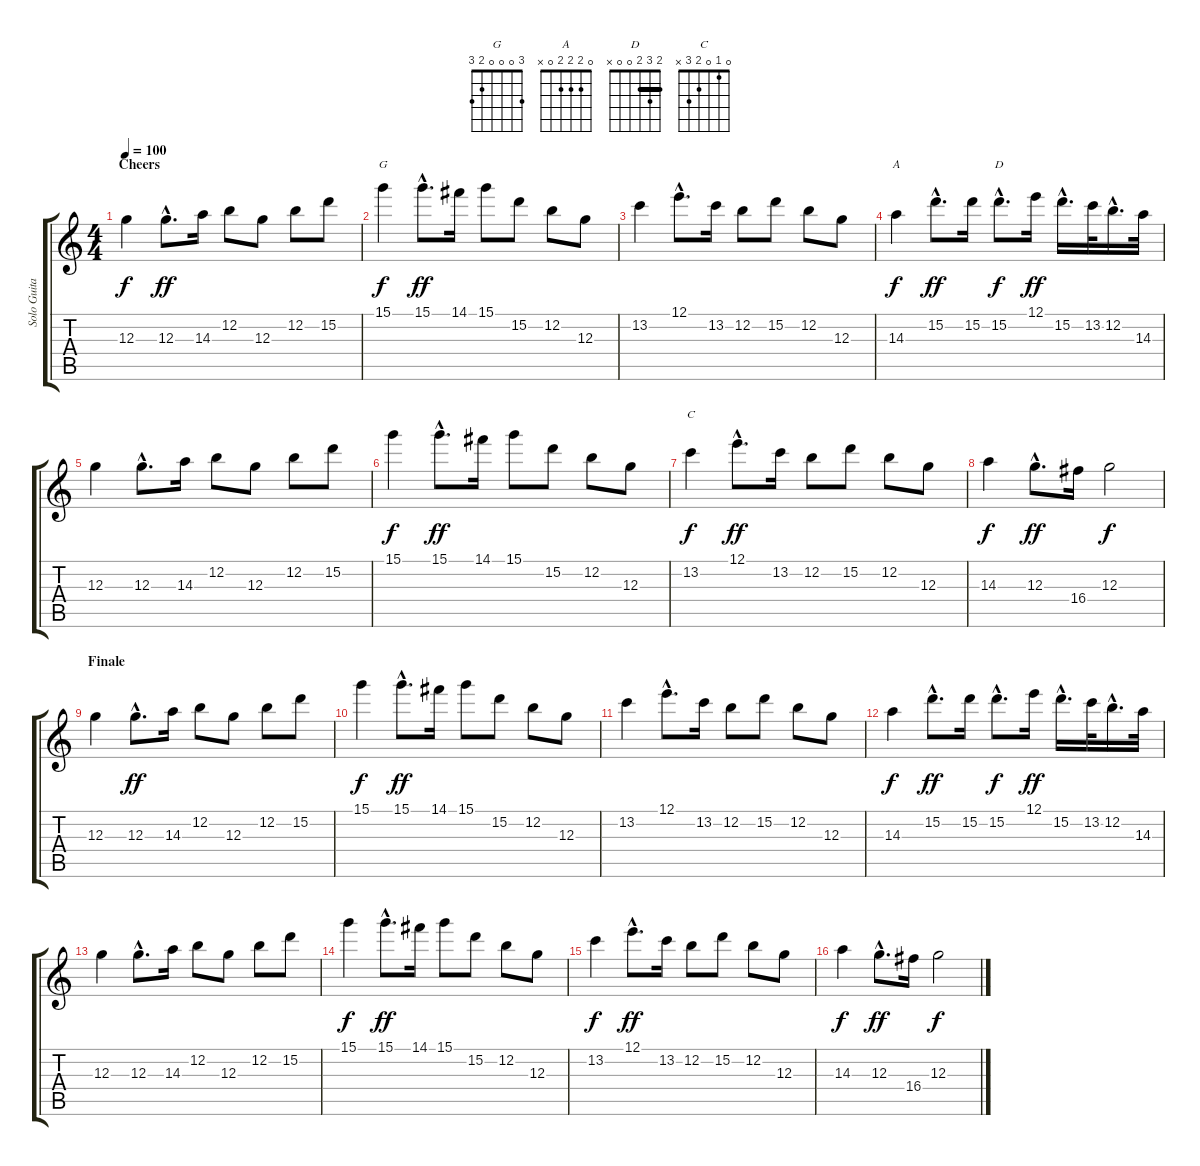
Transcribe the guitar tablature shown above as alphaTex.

\track ("Solo Guitar" "Solo Guita") {instrument distortionguitar}
\staff {score tabs}
\tuning (E4 B3 G3 D3 A2 E2) {hide}
\chord ("G" 3 0 0 0 2 3)
\chord ("A" 0 2 2 2 0 x)
\chord ("D" 2 3 2 0 0 x) {barre 2}
\chord ("C" 0 1 0 2 3 x)
\ts (4 4)
\section ("" "Cheers")
\tempo 100
\clef g2
\ks c
12.3.4{dy f} 12.3{hac}.8{d dy ff} 14.3.16 12.2.8 12.3.8 12.2.8 15.2.8 |
15.1.4{ch "G" dy f} 15.1{hac}.8{d dy ff} 14.1.16 15.1.8 15.2.8 12.2.8 12.3.8 |
13.2.4 12.1{hac}.8{d} 13.2.16 12.2.8 15.2.8 12.2.8 12.3.8 |
14.3.4{ch "A" dy f} 15.2{hac}.8{d dy ff} 15.2.16 15.2{hac}.8{d ch "D" dy f} 12.1.16{dy ff} 15.2{hac}.16{d} 13.2.32 12.2{hac}.16{d} 14.3.32 |
12.3.4 12.3{hac}.8{d} 14.3.16 12.2.8 12.3.8 12.2.8 15.2.8 |
15.1.4{dy f} 15.1{hac}.8{d dy ff} 14.1.16 15.1.8 15.2.8 12.2.8 12.3.8 |
13.2.4{ch "C" dy f} 12.1{hac}.8{d dy ff} 13.2.16 12.2.8 15.2.8 12.2.8 12.3.8 |
14.3.4{dy f} 12.3{hac}.8{d dy ff} 16.4.16 12.3.2{dy f} |
\section ("" "Finale")
12.3.4 12.3{hac}.8{d dy ff} 14.3.16 12.2.8 12.3.8 12.2.8 15.2.8 |
15.1.4{dy f} 15.1{hac}.8{d dy ff} 14.1.16 15.1.8 15.2.8 12.2.8 12.3.8 |
13.2.4 12.1{hac}.8{d} 13.2.16 12.2.8 15.2.8 12.2.8 12.3.8 |
14.3.4{dy f} 15.2{hac}.8{d dy ff} 15.2.16 15.2{hac}.8{d dy f} 12.1.16{dy ff} 15.2{hac}.16{d} 13.2.32 12.2{hac}.16{d} 14.3.32 |
12.3.4 12.3{hac}.8{d} 14.3.16 12.2.8 12.3.8 12.2.8 15.2.8 |
15.1.4{dy f} 15.1{hac}.8{d dy ff} 14.1.16 15.1.8 15.2.8 12.2.8 12.3.8 |
13.2.4{dy f} 12.1{hac}.8{d dy ff} 13.2.16 12.2.8 15.2.8 12.2.8 12.3.8 |
14.3.4{dy f} 12.3{hac}.8{d dy ff} 16.4.16 12.3.2{dy f}
